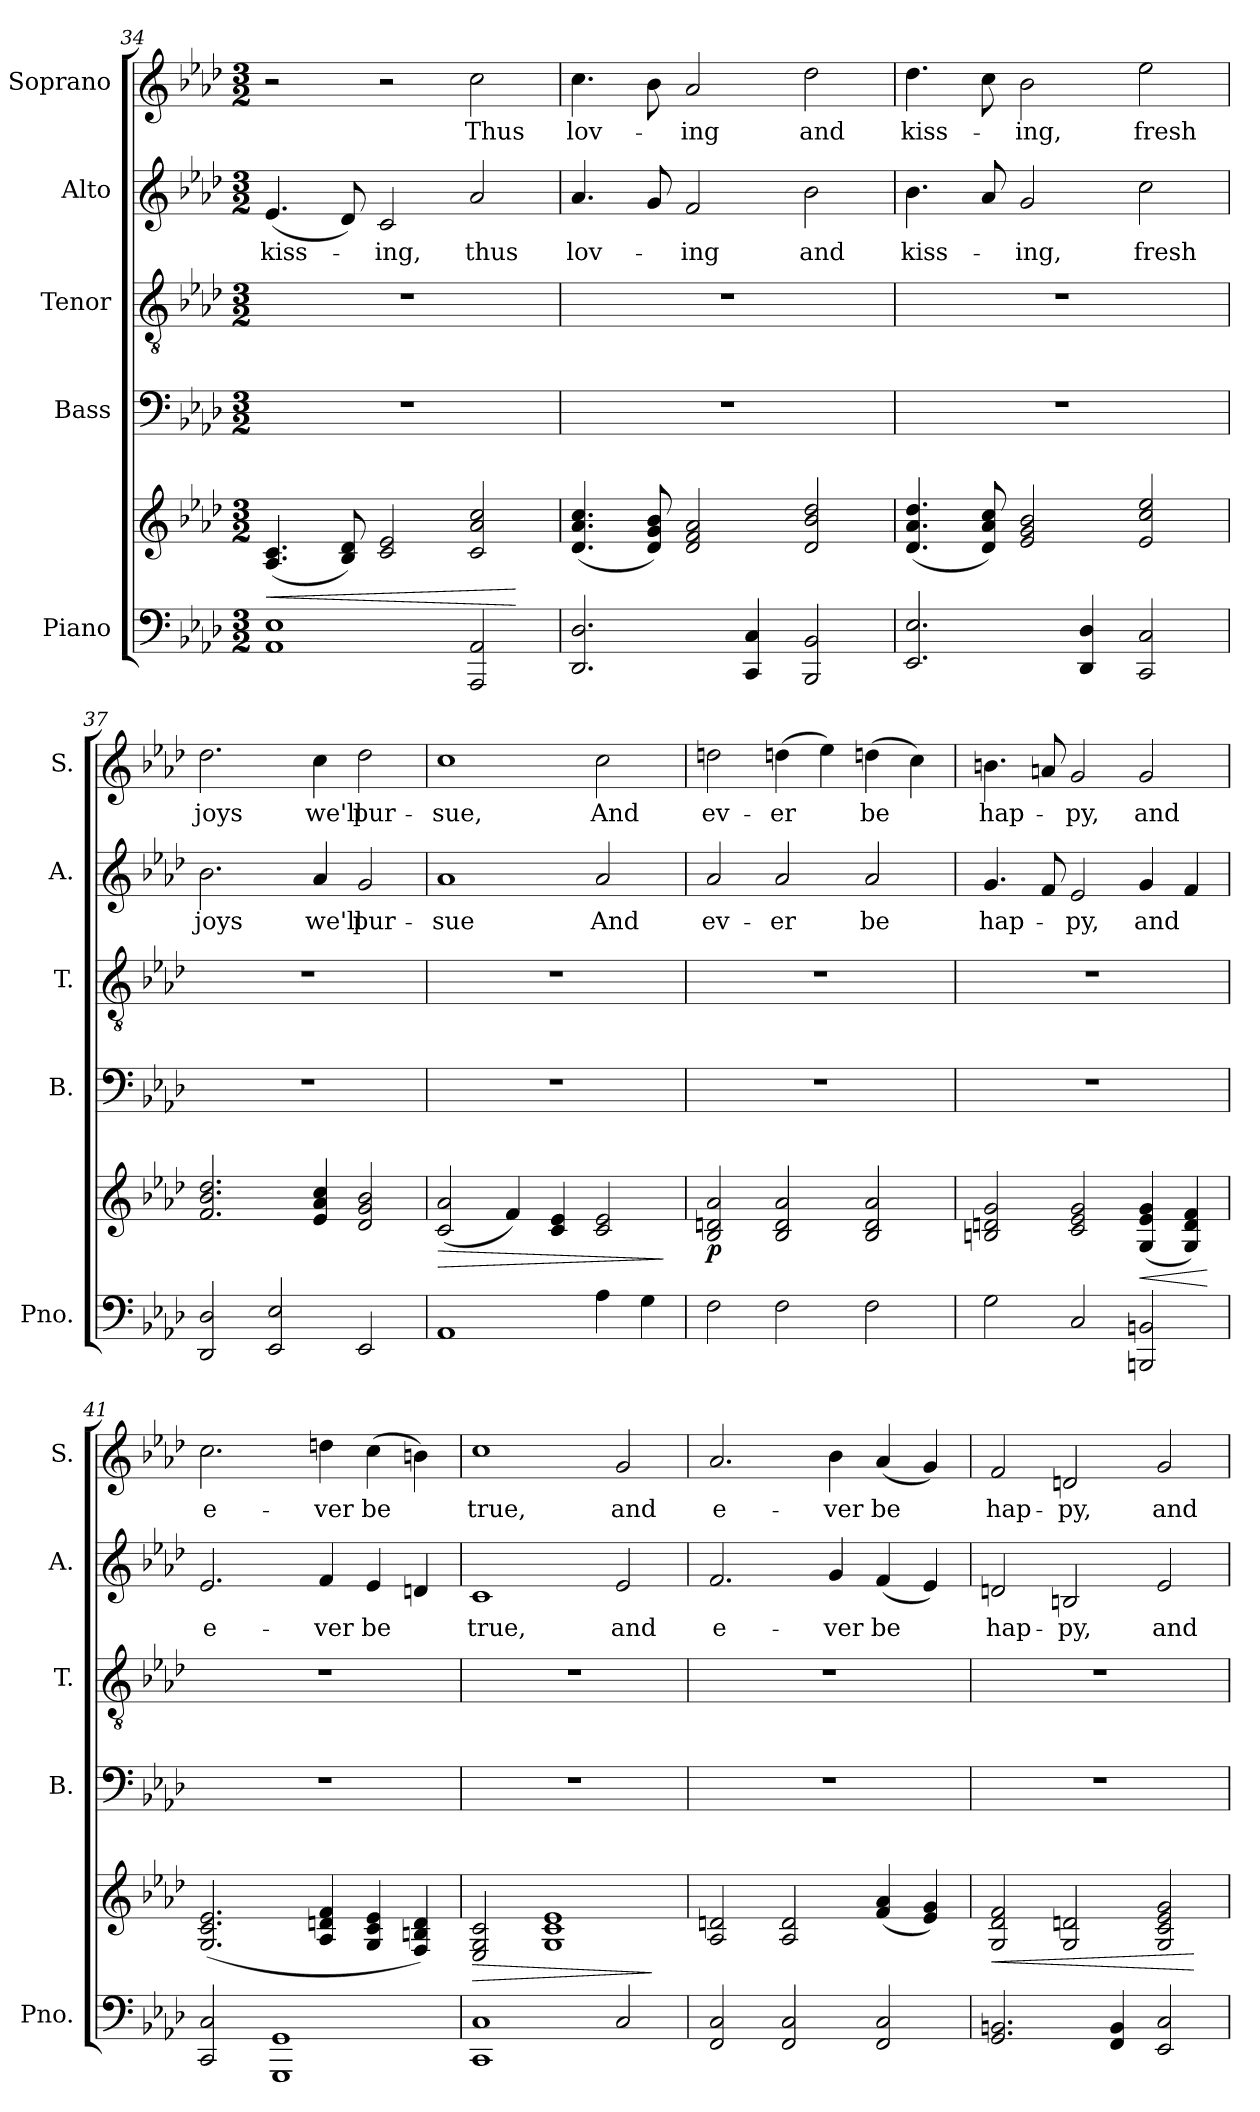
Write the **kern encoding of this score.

**kern	**kern	**dynam	**kern	**kern	**kern	**text	**kern	**text
*part5	*part5	*part5	*part4	*part3	*part2	*part2	*part1	*part1
*staff6	*staff5	*staff5/6	*staff4	*staff3	*staff2	*staff2	*staff1	*staff1
*I"Piano	*	*	*I"Bass	*I"Tenor	*I"Alto	*	*I"Soprano	*
*I'Pno.	*	*	*I'B.	*I'T.	*I'A.	*	*I'S.	*
*clefF4	*clefG2	*	*clefF4	*clefGv2	*clefG2	*	*clefG2	*
*k[b-e-a-d-]	*k[b-e-a-d-]	*	*k[b-e-a-d-]	*k[b-e-a-d-]	*k[b-e-a-d-]	*	*k[b-e-a-d-]	*
*M3/2	*M3/2	*	*M3/2	*M3/2	*M3/2	*	*M3/2	*
=34	=34	=34	=34	=34	=34	=34	=34	=34
!	!	!LO:HP:b	!	!	!	!LO:LY:b	!	!
1AA- 1E-	(<4.A-/ 4.c/	<	1.r	1.r	(<4.e-/	kiss-	2r	.
.	8B-/ 8d-/)	.	.	.	8d-/)	.	.	.
!	!	!	!	!	!	!LO:LY:b	!	!
.	2c/ 2e-/	.	.	.	2c/	-ing,	2r	.
!	!	!	!	!	!	!LO:LY:b	!	!LO:LY:b
2AAA-/ 2AA-/	2c/ 2a-/ 2cc/	.	.	.	2a-/	thus	2cc\	Thus
.	.	[	.	.	.	.	.	.
!!LO:LB:g=z
=35	=35	=35	=35	=35	=35	=35	=35	=35
!	!	!	!	!	!	!LO:LY:b	!	!LO:LY:b
2.DD-/ 2.D-/	(<4.d-/ 4.a-/ 4.cc/	.	1.r	1.r	4.a-/	lov-	4.cc\	lov-
.	8d-/ 8g/ 8b-/)	.	.	.	8g/	.	8b-\	.
!	!	!	!	!	!	!LO:LY:b	!	!LO:LY:b
.	2d-/ 2f/ 2a-/	.	.	.	2f/	-ing	2a-/	-ing
4CC/ 4C/	.	.	.	.	.	.	.	.
!	!	!	!	!	!	!LO:LY:b	!	!LO:LY:b
2BBB-/ 2BB-/	2d-/ 2b-/ 2dd-/	.	.	.	2b-\	and	2dd-\	and
=36	=36	=36	=36	=36	=36	=36	=36	=36
!	!	!	!	!	!	!LO:LY:b	!	!LO:LY:b
2.EE-/ 2.E-/	(<4.d-/ 4.a-/ 4.dd-/	.	1.r	1.r	4.b-\	kiss-	4.dd-\	kiss-
.	8d-/ 8a-/ 8cc/)	.	.	.	8a-/	.	8cc\	.
!	!	!	!	!	!	!LO:LY:b	!	!LO:LY:b
.	2e-/ 2g/ 2b-/	.	.	.	2g/	-ing,	2b-\	-ing,
4DD-/ 4D-/	.	.	.	.	.	.	.	.
!	!	!	!	!	!	!LO:LY:b	!	!LO:LY:b
2CC/ 2C/	2e-/ 2cc/ 2ee-/	.	.	.	2cc\	fresh	2ee-\	fresh
=37	=37	=37	=37	=37	=37	=37	=37	=37
!	!	!	!	!	!	!LO:LY:b	!	!LO:LY:b
2DD-/ 2D-/	2.f/ 2.b-/ 2.dd-/	.	1.r	1.r	2.b-\	joys	2.dd-\	joys
2EE-/ 2E-/	.	.	.	.	.	.	.	.
!	!	!	!	!	!	!LO:LY:b	!	!LO:LY:b
.	4e-/ 4a-/ 4cc/	.	.	.	4a-/	we'll	4cc\	we'll
!	!	!	!	!	!	!LO:LY:b	!	!LO:LY:b
2EE-/	2d-/ 2g/ 2b-/	.	.	.	2g/	pur-	2dd-\	pur-
=38	=38	=38	=38	=38	=38	=38	=38	=38
!	!	!LO:HP:b	!	!	!	!LO:LY:b	!	!LO:LY:b
1AA-	(<2c/ 2a-/	>	1.r	1.r	1a-	-sue	1cc	-sue,
.	4f/)	.	.	.	.	.	.	.
.	4c/ 4e-/	.	.	.	.	.	.	.
!	!	!	!	!	!	!LO:LY:b	!	!LO:LY:b
4A-\	2c/ 2e-/	.	.	.	2a-/	And	2cc\	And
4G\	.	.	.	.	.	.	.	.
.	.	]	.	.	.	.	.	.
!!LO:PB:g=z
=39	=39	=39	=39	=39	=39	=39	=39	=39
!	!	!LO:DY:b	!	!	!	!LO:LY:b	!	!LO:LY:b
2F\	2B-/ 2dn/ 2a-/	p	1.r	1.r	2a-/	ev-	2ddn\	ev-
!	!	!	!	!	!	!LO:LY:b	!	!LO:LY:b
2F\	2B-/ 2d/ 2a-/	.	.	.	2a-/	-er	(>4ddn\	-er
.	.	.	.	.	.	.	4ee-\)	.
!	!	!	!	!	!	!LO:LY:b	!	!LO:LY:b
2F\	2B-/ 2d/ 2a-/	.	.	.	2a-/	be	(>4ddn\	be
.	.	.	.	.	.	.	4cc\)	.
=40	=40	=40	=40	=40	=40	=40	=40	=40
!	!	!	!	!	!	!LO:LY:b	!	!LO:LY:b
2G\	2Bn/ 2dn/ 2g/	.	1.r	1.r	4.g/	hap-	4.bn\	hap-
.	.	.	.	.	8f/	.	8an/	.
!	!	!	!	!	!	!LO:LY:b	!	!LO:LY:b
2C/	2c/ 2e-/ 2g/	.	.	.	2e-/	-py,	2g/	-py,
!	!	!LO:HP:b	!	!	!	!LO:LY:b	!	!LO:LY:b
2BBBn/ 2BBn/	(<4G/ 4e-/ 4g/	<	.	.	4g/	and	2g/	and
.	4G/ 4d/ 4f/)	.	.	.	4f/	.	.	.
.	.	[	.	.	.	.	.	.
=41	=41	=41	=41	=41	=41	=41	=41	=41
!	!	!	!	!	!	!LO:LY:b	!	!LO:LY:b
2CC/ 2C/	(<2.G/ 2.c/ 2.e-/	.	1.r	1.r	2.e-/	e-	2.cc\	e-
1GGG 1GG	.	.	.	.	.	.	.	.
!	!	!	!	!	!	!LO:LY:b	!	!LO:LY:b
.	4A-/ 4dn/ 4f/	.	.	.	4f/	-ver	4ddn\	-ver
!	!	!	!	!	!	!LO:LY:b	!	!LO:LY:b
.	4G/ 4c/ 4e-/	.	.	.	4e-/	be	(>4cc\	be
.	4F/ 4Bn/ 4d/)	.	.	.	4dn/	.	4bn\)	.
=42	=42	=42	=42	=42	=42	=42	=42	=42
!	!	!LO:HP:b	!	!	!	!LO:LY:b	!	!LO:LY:b
1CC 1C	2E-/ 2G/ 2c/	>	1.r	1.r	1c	true,	1cc	true,
.	1G 1c 1e-	.	.	.	.	.	.	.
!	!	!	!	!	!	!LO:LY:b	!	!LO:LY:b
2C/	.	.	.	.	2e-/	and	2g/	and
.	.	]	.	.	.	.	.	.
!!LO:LB:g=z
=43	=43	=43	=43	=43	=43	=43	=43	=43
!	!	!	!	!	!	!LO:LY:b	!	!LO:LY:b
2FF/ 2C/	2A-/ 2dn/	.	1.r	1.r	2.f/	e-	2.a-/	e-
2FF/ 2C/	2A-/ 2d/	.	.	.	.	.	.	.
!	!	!	!	!	!	!LO:LY:b	!	!LO:LY:b
.	.	.	.	.	4g/	-ver	4b-\	-ver
!	!	!	!	!	!	!LO:LY:b	!	!LO:LY:b
2FF/ 2C/	(<4f/ 4a-/	.	.	.	(<4f/	be	(<4a-/	be
.	4e-/ 4g/)	.	.	.	4e-/)	.	4g/)	.
=44	=44	=44	=44	=44	=44	=44	=44	=44
!	!	!LO:HP:b	!	!	!	!LO:LY:b	!	!LO:LY:b
2.GG/ 2.BBn/	2G/ 2d-/ 2f/	<	1.r	1.r	2dn/	hap-	2f/	hap-
!	!	!	!	!	!	!LO:LY:b	!	!LO:LY:b
.	2G/ 2dn/	.	.	.	2Bn/	-py,	2dn/	-py,
4FF/ 4BB/	.	.	.	.	.	.	.	.
!	!	!	!	!	!	!LO:LY:b	!	!LO:LY:b
2EE-/ 2C/	2G/ 2c/ 2e-/ 2g/	.	.	.	2e-/	and	2g/	and
.	.	[	.	.	.	.	.	.
=	=	=	=	=	=	=	=	=
*-	*-	*-	*-	*-	*-	*-	*-	*-
